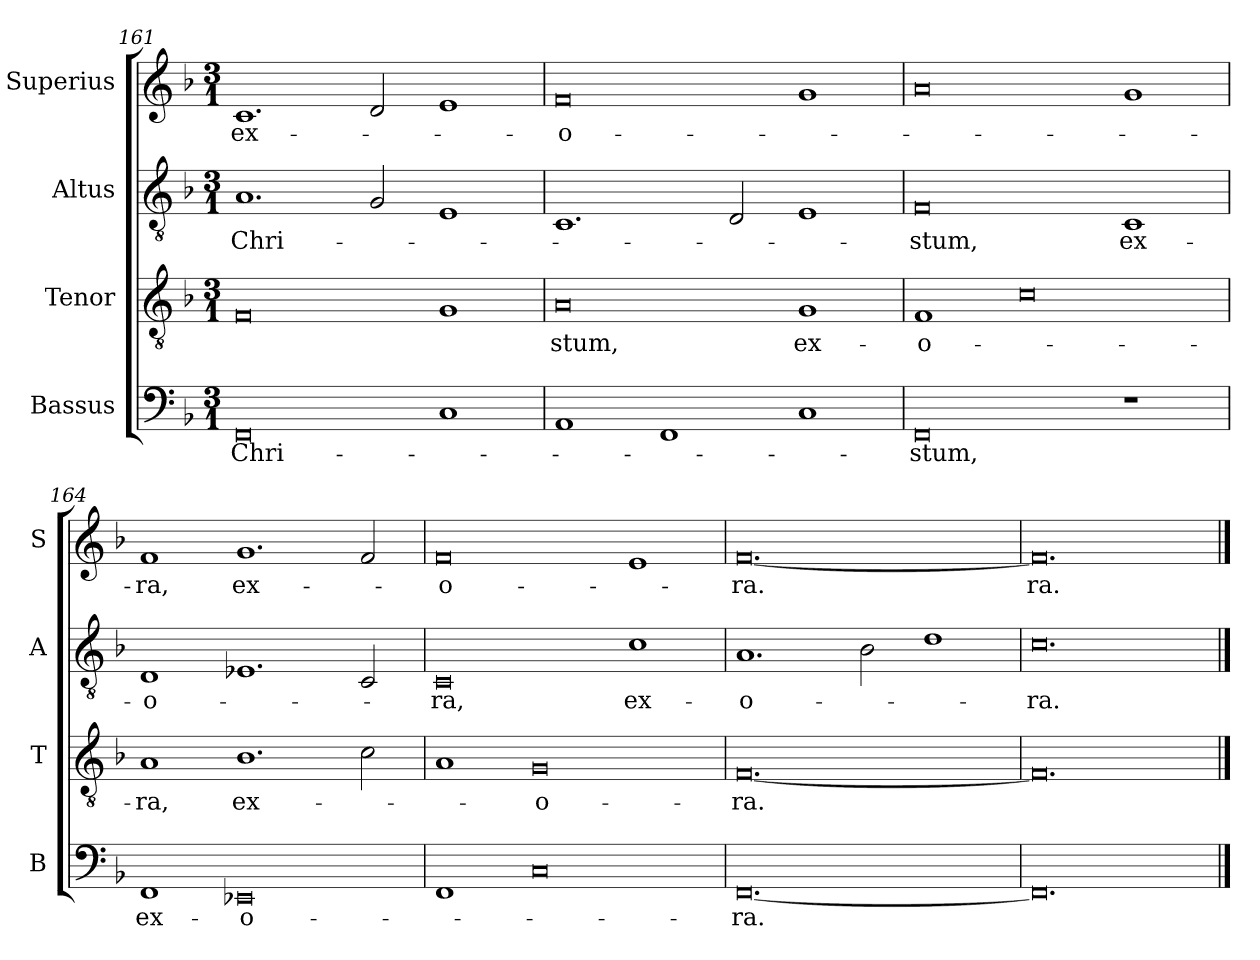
**kern	**text	**kern	**text	**kern	**text	**kern	**text
*part4	*part4	*part3	*part3	*part2	*part2	*part1	*part1
*staff4	*staff4	*staff3	*staff3	*staff2	*staff2	*staff1	*staff1
*I"Bassus	*	*I"Tenor	*	*I"Altus	*	*I"Superius	*
*I'B	*	*I'T	*	*I'A	*	*I'S	*
*clefF4	*	*clefGv2	*	*clefGv2	*	*clefG2	*
*k[b-]	*	*k[b-]	*	*k[b-]	*	*k[b-]	*
*M3/1	*	*M3/1	*	*M3/1	*	*M3/1	*
=161	=161	=161	=161	=161	=161	=161	=161
0FF	Chri-	0F	.	1.A	Chri-	1.c	ex-
.	.	.	.	2G/	.	2d/	.
1C	.	1G	.	1E	.	1e	.
=162	=162	=162	=162	=162	=162	=162	=162
1AA	.	0A	-stum,	1.C	.	0f	-o-
1FF	.	.	.	.	.	.	.
.	.	.	.	2D/	.	.	.
1C	.	1G	ex-	1E	.	1g	.
=163	=163	=163	=163	=163	=163	=163	=163
0FF	-stum,	1F	-o-	0F	-stum,	0a	.
.	.	0c	.	.	.	.	.
1r	.	.	.	1C	ex-	1g	.
=164	=164	=164	=164	=164	=164	=164	=164
1FF	ex-	1A	-ra,	1D	-o-	1f	-ra,
0EE-X	-o-	1.B-	ex-	1.E-X	.	1.g	ex-
.	.	2c\	.	2C/	.	2f/	.
=165	=165	=165	=165	=165	=165	=165	=165
1FF	.	1A	.	0C	-ra,	0f	-o-
0C	.	0G	-o-	.	.	.	.
.	.	.	.	1c	ex-	1e	.
=166	=166	=166	=166	=166	=166	=166	=166
[0.FF	-ra.	[0.F	-ra.	1.A	-o-	[0.f	-ra.
.	.	.	.	2B-\	.	.	.
.	.	.	.	1d	.	.	.
=167	=167	=167	=167	=167	=167	=167	=167
0.FF]	.	0.F]	.	0.c	-ra.	0.f]	ra.
==	==	==	==	==	==	==	==
*-	*-	*-	*-	*-	*-	*-	*-
